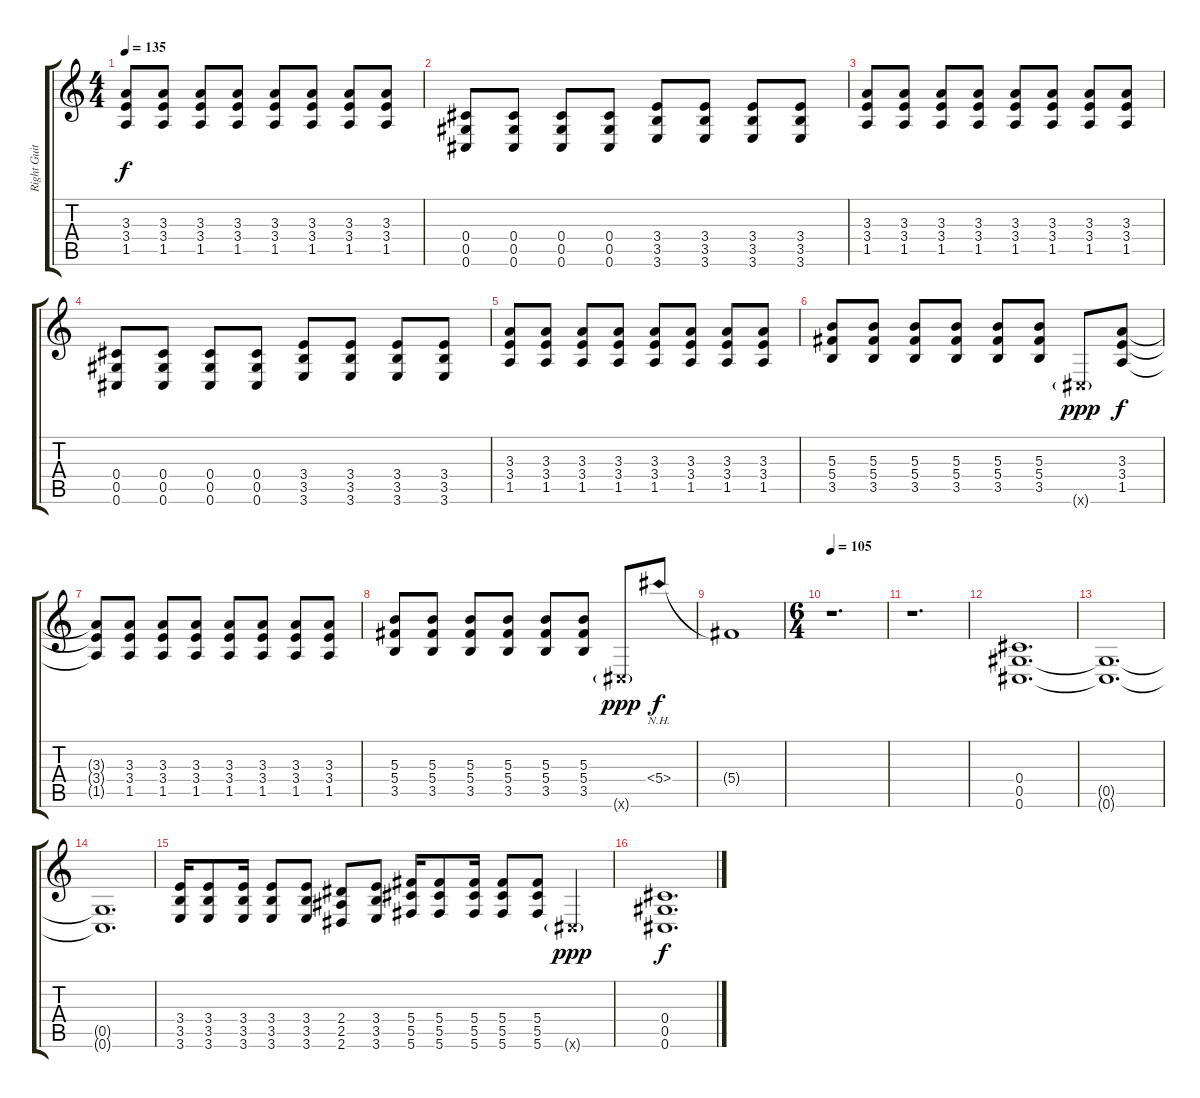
\track ("Right Guitar" "Right Guit") {instrument distortionguitar}
\staff {score tabs}
\tuning (Eb4 Bb3 Gb3 Db3 Ab2 Db2) {hide}
\ts (4 4)
\tempo 135
\clef g2
\ks c
(3.3 3.4 1.5).8{dy f} (3.3 3.4 1.5).8 (3.3 3.4 1.5).8 (3.3 3.4 1.5).8 (3.3 3.4 1.5).8 (3.3 3.4 1.5).8 (3.3 3.4 1.5).8 (3.3 3.4 1.5).8 |
(0.4 0.5 0.6).8 (0.4 0.5 0.6).8 (0.4 0.5 0.6).8 (0.4 0.5 0.6).8 (3.4 3.5 3.6).8 (3.4 3.5 3.6).8 (3.4 3.5 3.6).8 (3.4 3.5 3.6).8 |
(3.3 3.4 1.5).8 (3.3 3.4 1.5).8 (3.3 3.4 1.5).8 (3.3 3.4 1.5).8 (3.3 3.4 1.5).8 (3.3 3.4 1.5).8 (3.3 3.4 1.5).8 (3.3 3.4 1.5).8 |
(0.4 0.5 0.6).8 (0.4 0.5 0.6).8 (0.4 0.5 0.6).8 (0.4 0.5 0.6).8 (3.4 3.5 3.6).8 (3.4 3.5 3.6).8 (3.4 3.5 3.6).8 (3.4 3.5 3.6).8 |
(3.3 3.4 1.5).8 (3.3 3.4 1.5).8 (3.3 3.4 1.5).8 (3.3 3.4 1.5).8 (3.3 3.4 1.5).8 (3.3 3.4 1.5).8 (3.3 3.4 1.5).8 (3.3 3.4 1.5).8 |
(5.3 5.4 3.5).8 (5.3 5.4 3.5).8 (5.3 5.4 3.5).8 (5.3 5.4 3.5).8 (5.3 5.4 3.5).8 (5.3 5.4 3.5).8 0.6{g x}.8{dy ppp} (3.3 3.4 1.5).8{dy f} |
(3.3{t} 3.4{t} 1.5{t}).8 (3.3 3.4 1.5).8 (3.3 3.4 1.5).8 (3.3 3.4 1.5).8 (3.3 3.4 1.5).8 (3.3 3.4 1.5).8 (3.3 3.4 1.5).8 (3.3 3.4 1.5).8 |
(5.3 5.4 3.5).8 (5.3 5.4 3.5).8 (5.3 5.4 3.5).8 (5.3 5.4 3.5).8 (5.3 5.4 3.5).8 (5.3 5.4 3.5).8 0.6{g x}.8{dy ppp} 5.4{nh}.8{dy f} |
5.4{t}.1 |
\ts (6 4)
\tempo 105
r.1{d} |
r.1{d} |
(0.4 0.5 0.6).1{d} |
(0.5{t} 0.6{t}).1{d} |
(0.5{t} 0.6{t}).1{d} |
(3.4 3.5 3.6).16 (3.4 3.5 3.6).8 (3.4 3.5 3.6).16 (3.4 3.5 3.6).8 (3.4 3.5 3.6).8 (2.4 2.5 2.6).8 (3.4 3.5 3.6).8 (5.4 5.5 5.6).16 (5.4 5.5 5.6).8 (5.4 5.5 5.6).16 (5.4 5.5 5.6).8 (5.4 5.5 5.6).8 0.6{g x}.4{dy ppp} |
(0.4 0.5 0.6).1{d dy f}
